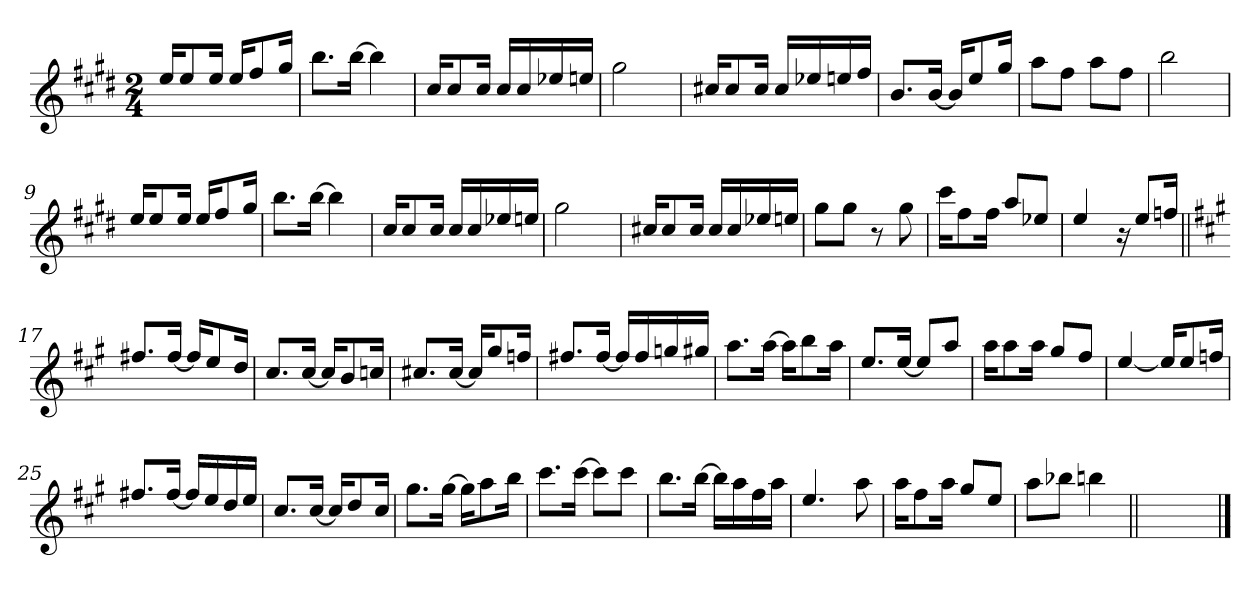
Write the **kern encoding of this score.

**kern
*part1
*staff1
*clefG2
*k[f#c#g#d#]
*E:
*M2/4
=1
16ee/KL
8ee/
16ee/Jk
16ee/KL
8ff#/
16gg#/Jk
=2
8.bb\L
[16bb\Jk
4bb\]
=3
16cc#/KL
8cc#/
16cc#/Jk
16cc#/LL
16cc#/
16ee-X/
16een/JJ
=4
2gg#\
=5
16cc#X/KL
8cc#/
16cc#/Jk
16cc#/LL
16ee-X/
16een/
16ff#/JJ
!!LO:LB:g=z
=6
8.b/L
[16b/Jk
16b/KL]
8ee/
16gg#/Jk
=7
8aa\L
8ff#\J
8aa\L
8ff#\J
=8
2bb\
=9
16ee/KL
8ee/
16ee/Jk
16ee/KL
8ff#/
16gg#/Jk
=10
8.bb\L
[16bb\Jk
4bb\]
!!LO:LB:g=z
=11
16cc#/KL
8cc#/
16cc#/Jk
16cc#/LL
16cc#/
16ee-X/
16een/JJ
=12
2gg#\
=13
16cc#X/KL
8cc#/
16cc#/Jk
16cc#/LL
16cc#/
16ee-X/
16een/JJ
=14
8gg#\L
8gg#\J
8r
8gg#\
=15
16ccc#\KL
8ff#\
16ff#\Jk
8aa/L
8ee-X/J
!!LO:LB:g=z
=16
4ee/
16r
8ee/L
16ffn/Jk
=17||
*k[f#c#g#]
*A:
8.ff#X/L
[16ff#/Jk
16ff#/KL]
8ee/
16dd/Jk
=18
8.cc#/L
[16cc#/Jk
16cc#/KL]
8b/
16ccn/Jk
=19
8.cc#X/L
[16cc#/Jk
16cc#/KL]
8gg#/
16ffn/Jk
!!LO:LB:g=z
=20
8.ff#X/L
[16ff#/Jk
16ff#/LL]
16ff#/
16ggn/
16gg#X/JJ
=21
8.aa\L
[16aa\Jk
16aa\KL]
8bb\
16aa\Jk
=22
8.ee/L
[16ee/Jk
8ee/L]
8aa/J
=23
16aa\KL
8aa\
16aa\Jk
8gg#/L
8ff#/J
=24
[4ee/
16ee/KL]
8ee/
16ffn/Jk
!!LO:LB:g=z
=25
8.ff#X/L
[16ff#/Jk
16ff#/LL]
16ee/
16dd/
16ee/JJ
=26
8.cc#/L
[16cc#/Jk
16cc#/KL]
8dd/
16cc#/Jk
=27
8.gg#\L
[16gg#\Jk
16gg#\KL]
8aa\
16bb\Jk
=28
8.ccc#\L
[16ccc#\Jk
8ccc#\L]
8ccc#\J
!!LO:LB:g=z
=29
8.bb\L
[16bb\Jk
16bb\LL]
16aa\
16ff#\
16aa\JJ
=30
4.ee/
8aa\
=31
16aa\KL
8ff#\
16aa\Jk
8gg#/L
8ee/J
=32
8aa\L
8bb-X\J
4bbn\
=33||
2ryy
==
*-
